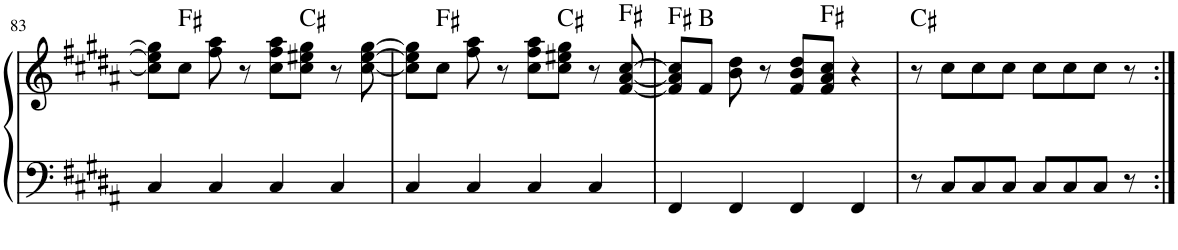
**kern	**kern	**harte
*part1	*part1	*part1
*staff2	*staff1	*
*I"Piano	*	*
*I'Pno.	*	*
!!LO:PB:g=z
*clefF4	*clefG2	*
*k[f#c#g#d#a#]	*k[f#c#g#d#a#]	*
*M4/4	*M4/4	*
=83	=83	=83
4C#/	8cc#\] 8ee#\] 8gg#\]L	.
.	8cc#\J	F#:maj
4C#/	8ff#\ 8aa#\	.
.	8r	.
4C#/	8cc#\ 8ff#\ 8aa#\L	.
.	8cc#\ 8ee#X\ 8gg#\J	C#:maj
4C#/	8r	.
.	[8cc#\ [8ee#\ [8gg#\	.
=84	=84	=84
4C#/	8cc#\] 8ee#\] 8gg#\]L	.
.	8cc#\J	F#:maj
4C#/	8ff#\ 8aa#\	.
.	8r	.
4C#/	8cc#\ 8ff#\ 8aa#\L	.
.	8cc#\ 8ee#X\ 8gg#\J	C#:maj
4C#/	8r	.
.	[8f#/ [8a#/ [8cc#/	F#:maj
=85	=85	=85
4FF#/	8f#/] 8a#/] 8cc#/]L	F#:maj
.	8f#/J	B:maj
4FF#/	8b\ 8dd#\	.
.	8r	.
4FF#/	8f#/ 8b/ 8dd#/L	.
.	8f#/ 8a#/ 8cc#/J	F#:maj
4FF#/	4r	.
=86	=86	=86
8r	8r	C#:maj
8C#/L	8cc#\L	.
8C#/	8cc#\	.
8C#/J	8cc#\J	.
8C#/L	8cc#\L	.
8C#/	8cc#\	.
8C#/J	8cc#\J	.
8r	8r	.
=:|!	=:|!	=:|!
*-	*-	*-
